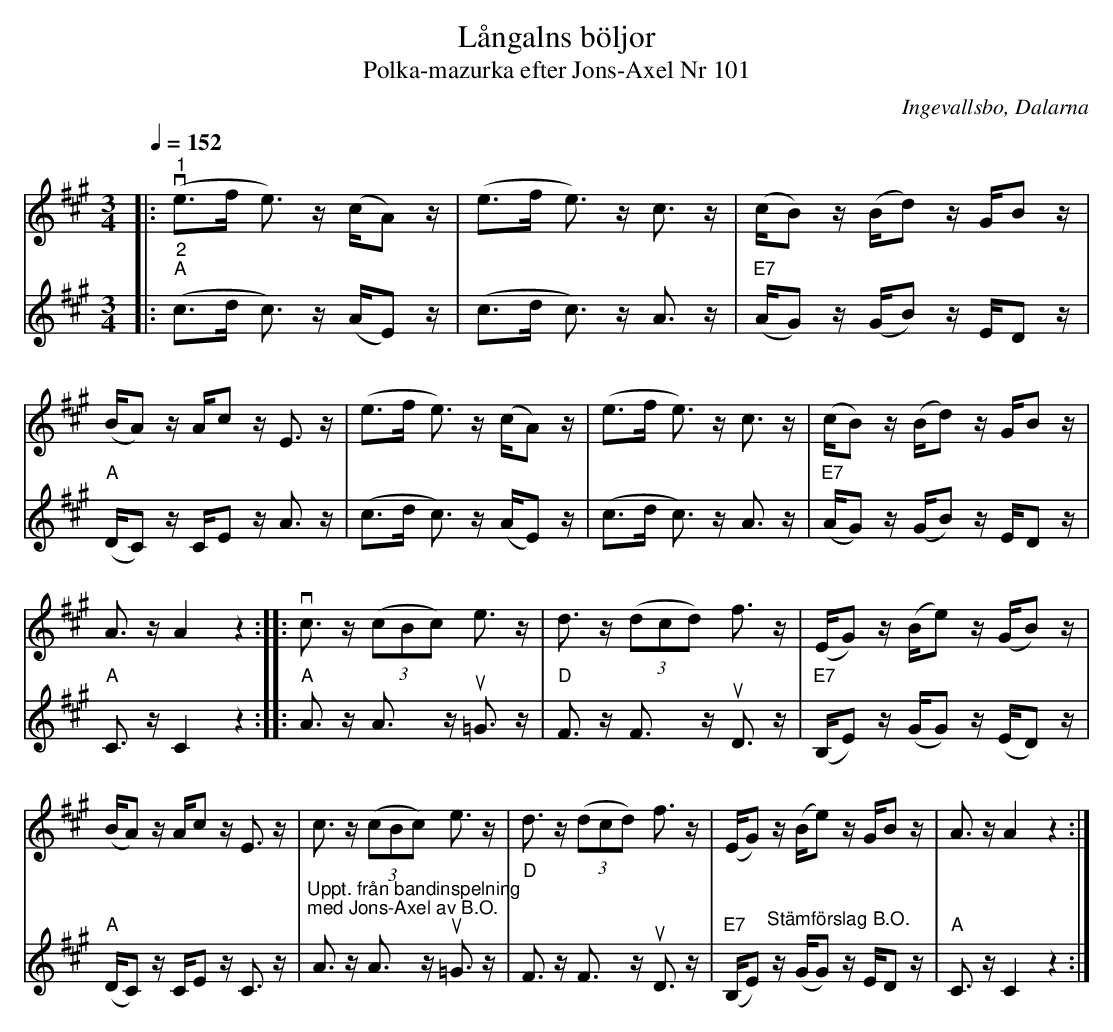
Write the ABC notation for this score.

X:1
T:Långalns böljor
T:Polka-mazurka efter Jons-Axel Nr 101
O:Ingevallsbo, Dalarna
L:1/16
Q:1/4=152
M:3/4
K:A
V:1
|:"^1"v (e2>f2 e3) z (cA2) z | (e2>f2 e3) z c3 z | (cB2) z (Bd2) z GB2 z | (BA2) z Ac2 z E3 z |
(e2>f2 e3) z (cA2) z | (e2>f2 e3) z c3 z | (cB2) z (Bd2) z GB2 z | A3 z A4 z4 ::
v c3 z (3(c2B2c2) e3 z | d3 z (3(d2c2d2) f3 z | (EG2) z (Be2) z (GB2) z | (BA2) z Ac2 z E3 z |
c3 z (3(c2B2c2) e3 z | d3 z (3(d2c2d2) f3 z | (EG2) z (Be2) z GB2 z | A3 z A4 z4 :|
V:2
|:"^2" "A" (c2>d2 c3) z (AE2) z | (c2>d2 c3) z A3 z | "E7" (AG2) z (GB2) z ED2 z |"A" (DC2) z CE2 z A3 z |
(c2>d2 c3) z (AE2) z | (c2>d2 c3) z A3 z |"E7" (AG2) z (GB2) z ED2 z |"A" C3 z C4 z4 ::
"A" A3 z A3 zu =G3 z | "D" F3 z F3 zu D3 z |"E7" (B,E2) z (GG2) z (ED2) z | "A" (DC2) z CE2 z C3 z |
"^Uppt. från bandinspelning ""^med Jons-Axel av B.O." A3 z A3 zu =G3 z | "D" F3 z F3 zu D3 z |"E7" (B,E2)"^Stämförslag B.O." z (GG2) z ED2 z |"A" C3 z C4 z4 :|
